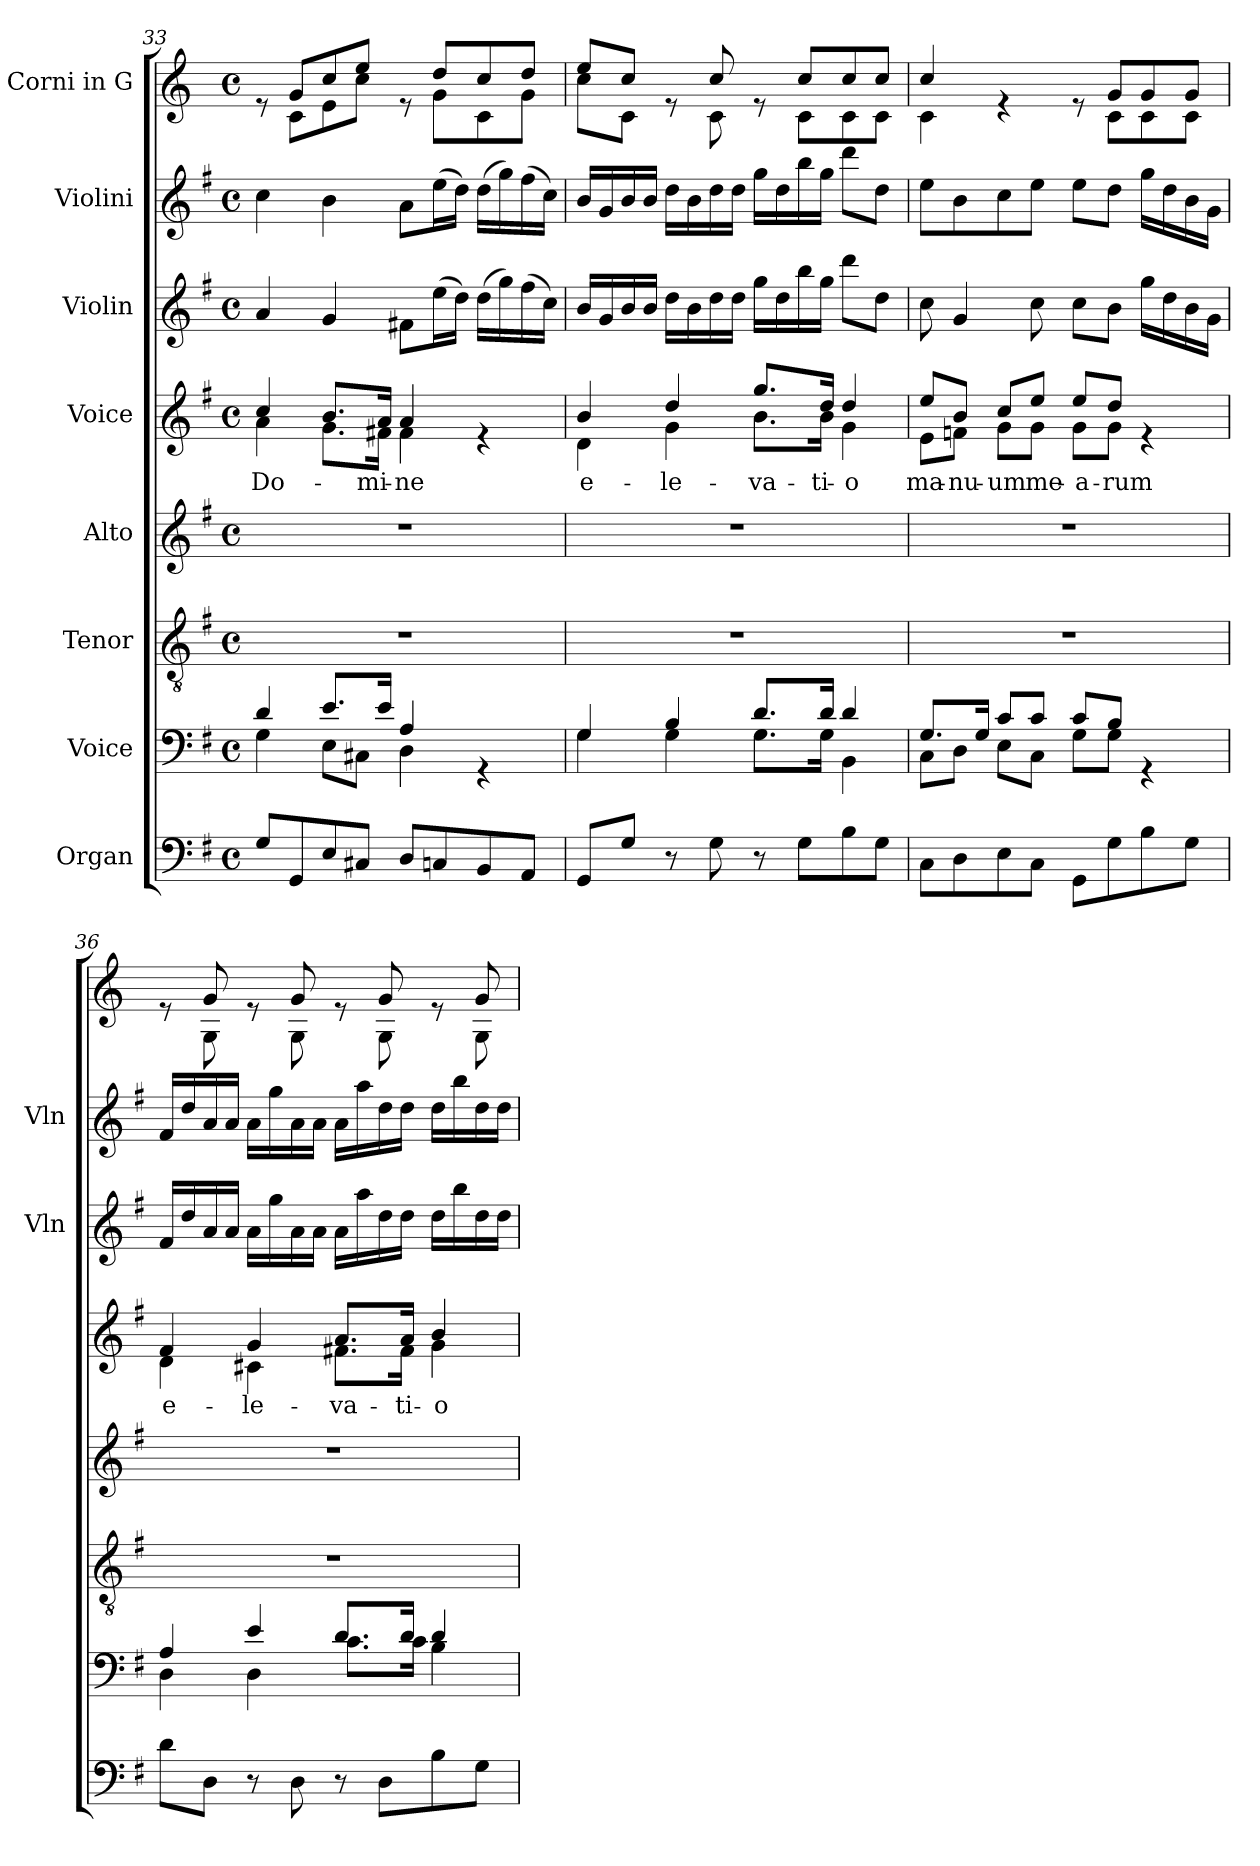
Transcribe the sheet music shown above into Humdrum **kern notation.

**kern	**kern	**kern	**kern	**kern	**text	**kern	**kern	**kern
*part8	*part7	*part6	*part5	*part4	*part4	*part3	*part2	*part1
*staff8	*staff7	*staff6	*staff5	*staff4	*staff4	*staff3	*staff2	*staff1
*I"Organ	*I"Voice	*I"Tenor	*I"Alto	*I"Voice	*	*I"Violin	*I"Violini	*I"Corni in G
*	*	*	*	*	*	*I'Vln	*I'Vln	*
!!LO:PB:g=z
*clefF4	*clefF4	*clefGv2	*clefG2	*clefG2	*	*clefG2	*clefG2	*clefG2
*	*	*	*	*	*	*	*	*ITrd3c5
*k[f#]	*k[f#]	*k[f#]	*k[f#]	*k[f#]	*	*k[f#]	*k[f#]	*k[f#]
*M4/4	*M4/4	*M4/4	*M4/4	*M4/4	*	*M4/4	*M4/4	*M4/4
*met(c)	*met(c)	*met(c)	*met(c)	*met(c)	*	*met(c)	*met(c)	*met(c)
=33	=33	=33	=33	=33	=33	=33	=33	=33
*	*^	*	*	*	*	*	*	*
!	!	!	!	!	!	!LO:LY:b	!	!	!
*	*	*	*	*	*^	*	*	*	*^
8G/L	4d/	4G\	1r	1r	4cc/	4a\	Do-	4a/	4cc\	8re	8ryy
8GG/	.	.	.	.	.	.	.	.	.	8d/L	8G\L
8E/	8.e/L	8E\L	.	.	8.b/L	8.g\L	.	4g/	4b\	8g/	8B\
8C#X/J	.	8C#X\J	.	.	.	.	.	.	.	8b/J	8g\J
!	!	!	!	!	!	!	!LO:LY:b	!	!	!	!
.	16e/Jk	.	.	.	16a/Jk	16f#X\Jk	-mi-	.	.	.	.
!	!	!	!	!	!	!	!LO:LY:b	!	!	!	!
8D/L	4A/	4D\	.	.	4a/	4f#\	-ne	8f#X\L	8a\L	8re	8ryy
8Cn/	.	.	.	.	.	.	.	(16ee\L	(16ee\L	8a/L	8d\L
.	.	.	.	.	.	.	.	16dd\JJ)	16dd\JJ)	.	.
8BB/	4rGG	4ryy	.	.	4re	4ryy	.	(16dd\LL	(16dd\LL	8g/	8G\
.	.	.	.	.	.	.	.	16gg\)	16gg\)	.	.
8AA/J	.	.	.	.	.	.	.	(16ff#\	(16ff#\	8a/J	8d\J
.	.	.	.	.	.	.	.	16cc\JJ)	16cc\JJ)	.	.
=34	=34	=34	=34	=34	=34	=34	=34	=34	=34	=34	=34
!	!	!	!	!	!	!	!LO:LY:b	!	!	!	!
8GG/L	4G/	4G\	1r	1r	4b/	4d\	e-	16b/LL	16b/LL	8b/L	8g\L
.	.	.	.	.	.	.	.	16g/	16g/	.	.
8G/J	.	.	.	.	.	.	.	16b/	16b/	8g/J	8G\J
.	.	.	.	.	.	.	.	16b/JJ	16b/JJ	.	.
!	!	!	!	!	!	!	!LO:LY:b	!	!	!	!
8r	4B/	4G\	.	.	4dd/	4g\	-le-	16dd\LL	16dd\LL	8re	8ryy
.	.	.	.	.	.	.	.	16b\	16b\	.	.
8G\	.	.	.	.	.	.	.	16dd\	16dd\	8g/	8G\
.	.	.	.	.	.	.	.	16dd\JJ	16dd\JJ	.	.
!	!	!	!	!	!	!	!LO:LY:b	!	!	!	!
8r	8.d/L	8.G\L	.	.	8.gg/L	8.b\L	-va-	16gg\LL	16gg\LL	8re	8ryy
.	.	.	.	.	.	.	.	16dd\	16dd\	.	.
8G\L	.	.	.	.	.	.	.	16bb\	16bb\	8g/L	8G\L
!	!	!	!	!	!	!	!LO:LY:b	!	!	!	!
.	16d/Jk	16G\Jk	.	.	16dd/Jk	16b\Jk	-ti-	16gg\JJ	16gg\JJ	.	.
!	!	!	!	!	!	!	!LO:LY:b	!	!	!	!
8B\	4d/	4BB\	.	.	4dd/	4g\	-o	8ddd\L	8ddd\L	8g/	8G\
8G\J	.	.	.	.	.	.	.	8dd\J	8dd\J	8g/J	8G\J
=35	=35	=35	=35	=35	=35	=35	=35	=35	=35	=35	=35
!	!	!	!	!	!	!	!LO:LY:b	!	!	!	!
8C\L	8.G/L	8C\L	1r	1r	8ee/L	8e\L	ma-	8cc\	8ee\L	4g/	4G\
!	!	!	!	!	!	!	!LO:LY:b	!	!	!	!
8D\	.	8D\J	.	.	8b/J	8fn\J	-nu-	4g/	8b\	.	.
.	16G/Jk	.	.	.	.	.	.	.	.	.	.
!	!	!	!	!	!	!	!LO:LY:b	!	!	!	!
8E\	8c/L	8E\L	.	.	8cc/L	8g\L	-um	.	8cc\	4re	4.ryy
!	!	!	!	!	!	!	!LO:LY:b	!	!	!	!
8C\J	8c/J	8C\J	.	.	8ee/J	8g\J	me-	8cc\	8ee\J	.	.
!	!	!	!	!	!	!	!LO:LY:b	!	!	!	!
8GG\L	8c/L	8G\L	.	.	8ee/L	8g\L	-a-	8cc\L	8ee\L	8re	.
!	!	!	!	!	!	!	!LO:LY:b	!	!	!	!
8G\	8B/J	8G\J	.	.	8dd/J	8g\J	-rum	8b\J	8dd\J	8d/L	8G\L
8B\	4rGG	4ryy	.	.	4re	4ryy	.	16gg\LL	16gg\LL	8d/	8G\
.	.	.	.	.	.	.	.	16dd\	16dd\	.	.
8G\J	.	.	.	.	.	.	.	16b\	16b\	8d/J	8G\J
.	.	.	.	.	.	.	.	16g\JJ	16g\JJ	.	.
!!LO:LB:g=z	!!
=36	=36	=36	=36	=36	=36	=36	=36	=36	=36	=36	=36
!	!	!	!	!	!	!	!LO:LY:b	!	!	!	!
8d\L	4A/	4D\	1r	1r	4f#/	4d\	e-	16f#/LL	16f#/LL	8re	8ryy
.	.	.	.	.	.	.	.	16dd/	16dd/	.	.
8D\J	.	.	.	.	.	.	.	16a/	16a/	8d/	8D\
.	.	.	.	.	.	.	.	16a/JJ	16a/JJ	.	.
!	!	!	!	!	!	!	!LO:LY:b	!	!	!	!
8r	4e/	4D\	.	.	4g/	4c#X\	-le-	16a\LL	16a\LL	8re	8ryy
.	.	.	.	.	.	.	.	16gg\	16gg\	.	.
8D\	.	.	.	.	.	.	.	16a\	16a\	8d/	8D\
.	.	.	.	.	.	.	.	16a\JJ	16a\JJ	.	.
!	!	!	!	!	!	!	!LO:LY:b	!	!	!	!
8r	8.d/L	8.c\L	.	.	8.a/L	8.f#X\L	-va-	16a\LL	16a\LL	8re	8ryy
.	.	.	.	.	.	.	.	16aa\	16aa\	.	.
8D\L	.	.	.	.	.	.	.	16dd\	16dd\	8d/	8D\
!	!	!	!	!	!	!	!LO:LY:b	!	!	!	!
.	16d/Jk	16c\Jk	.	.	16a/Jk	16f#\Jk	-ti-	16dd\JJ	16dd\JJ	.	.
!	!	!	!	!	!	!	!LO:LY:b	!	!	!	!
8B\	4d/	4B\	.	.	4b/	4g\	-o	16dd\LL	16dd\LL	8re	8ryy
.	.	.	.	.	.	.	.	16bb\	16bb\	.	.
8G\J	.	.	.	.	.	.	.	16dd\	16dd\	8d/	8D\
.	.	.	.	.	.	.	.	16dd\JJ	16dd\JJ	.	.
*	*v	*v	*	*	*v	*v	*	*	*	*v	*v
=	=	=	=	=	=	=	=	=
*-	*-	*-	*-	*-	*-	*-	*-	*-
